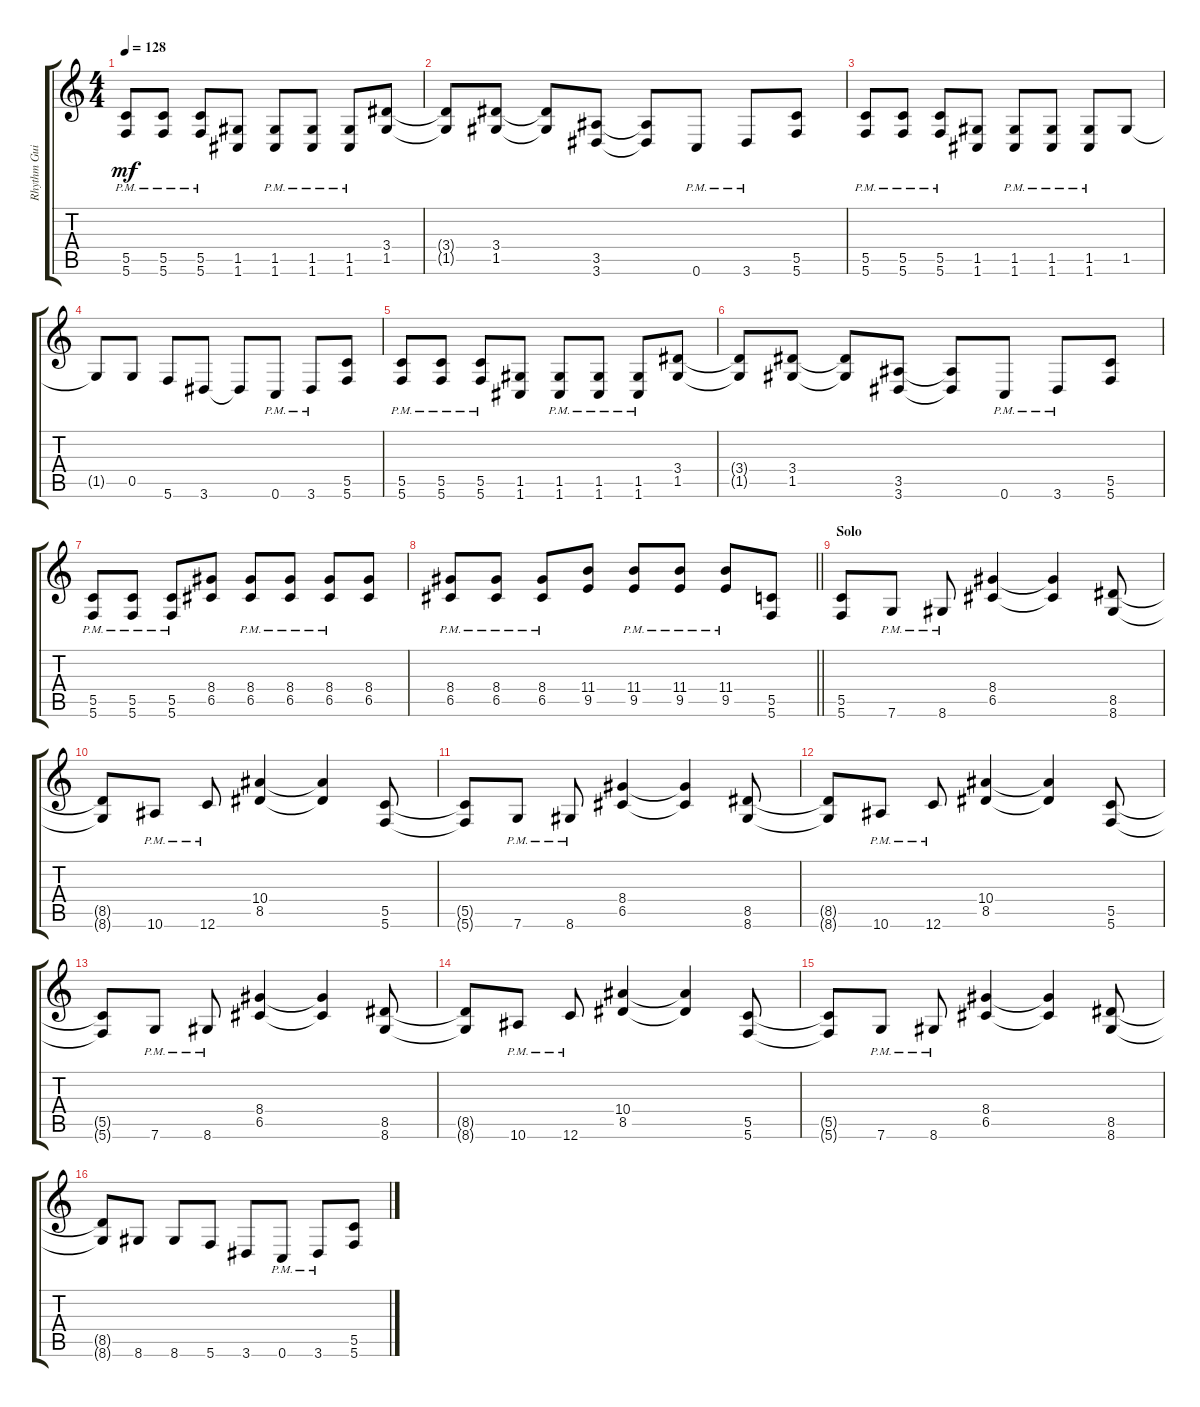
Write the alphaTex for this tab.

\track ("Rhythm Guitar" "Rhythm Gui") {instrument distortionguitar}
\staff {score tabs}
\tuning (D4 A3 F3 C3 G2 C2) {hide}
\ts (4 4)
\tempo 128
\clef g2
\ks c
(5.5{pm} 5.6{pm}).8{dy mf} (5.5{pm} 5.6{pm}).8 (5.5{pm} 5.6{pm}).8 (1.5 1.6).8 (1.5{pm} 1.6{pm}).8 (1.5{pm} 1.6{pm}).8 (1.5{pm} 1.6{pm}).8 (3.4 1.5).8 |
(3.4{t} 1.5{t}).8 (3.4 1.5).8 (3.4{t} 1.5{t}).8 (3.5 3.6).8 (3.5{t} 3.6{t}).8 0.6{pm}.8 3.6{pm}.8 (5.5 5.6).8 |
(5.5{pm} 5.6{pm}).8 (5.5{pm} 5.6{pm}).8 (5.5{pm} 5.6{pm}).8 (1.5 1.6).8 (1.5{pm} 1.6{pm}).8 (1.5{pm} 1.6{pm}).8 (1.5{pm} 1.6{pm}).8 1.5.8 |
1.5{t}.8 0.5.8 5.6.8 3.6.8 3.6{t}.8 0.6{pm}.8 3.6{pm}.8 (5.5 5.6).8 |
(5.5{pm} 5.6{pm}).8 (5.5{pm} 5.6{pm}).8 (5.5{pm} 5.6{pm}).8 (1.5 1.6).8 (1.5{pm} 1.6{pm}).8 (1.5{pm} 1.6{pm}).8 (1.5{pm} 1.6{pm}).8 (3.4 1.5).8 |
(3.4{t} 1.5{t}).8 (3.4 1.5).8 (3.4{t} 1.5{t}).8 (3.5 3.6).8 (3.5{t} 3.6{t}).8 0.6{pm}.8 3.6{pm}.8 (5.5 5.6).8 |
(5.5{pm} 5.6{pm}).8 (5.5{pm} 5.6{pm}).8 (5.5{pm} 5.6{pm}).8 (8.4 6.5).8 (8.4{pm} 6.5{pm}).8 (8.4{pm} 6.5{pm}).8 (8.4{pm} 6.5{pm}).8 (8.4 6.5).8 |
\barLineRight lightlight
(8.4{pm} 6.5{pm}).8 (8.4{pm} 6.5{pm}).8 (8.4{pm} 6.5{pm}).8 (11.4 9.5).8 (11.4{pm} 9.5{pm}).8 (11.4{pm} 9.5{pm}).8 (11.4{pm} 9.5{pm}).8 (5.5 5.6).8 |
\section ("" "Solo")
(5.5 5.6).8 7.6{pm}.8 8.6{pm}.8 (8.4 6.5).4 (8.4{t} 6.5{t}).4 (8.5 8.6).8 |
(8.5{t} 8.6{t}).8 10.6{pm}.8 12.6{pm}.8 (10.4 8.5).4 (10.4{t} 8.5{t}).4 (5.5 5.6).8 |
(5.5{t} 5.6{t}).8 7.6{pm}.8 8.6{pm}.8 (8.4 6.5).4 (8.4{t} 6.5{t}).4 (8.5 8.6).8 |
(8.5{t} 8.6{t}).8 10.6{pm}.8 12.6{pm}.8 (10.4 8.5).4 (10.4{t} 8.5{t}).4 (5.5 5.6).8 |
(5.5{t} 5.6{t}).8 7.6{pm}.8 8.6{pm}.8 (8.4 6.5).4 (8.4{t} 6.5{t}).4 (8.5 8.6).8 |
(8.5{t} 8.6{t}).8 10.6{pm}.8 12.6{pm}.8 (10.4 8.5).4 (10.4{t} 8.5{t}).4 (5.5 5.6).8 |
(5.5{t} 5.6{t}).8 7.6{pm}.8 8.6{pm}.8 (8.4 6.5).4 (8.4{t} 6.5{t}).4 (8.5 8.6).8 |
(8.5{t} 8.6{t}).8 8.6.8 8.6.8 5.6.8 3.6.8 0.6{pm}.8 3.6{pm}.8 (5.5 5.6).8
